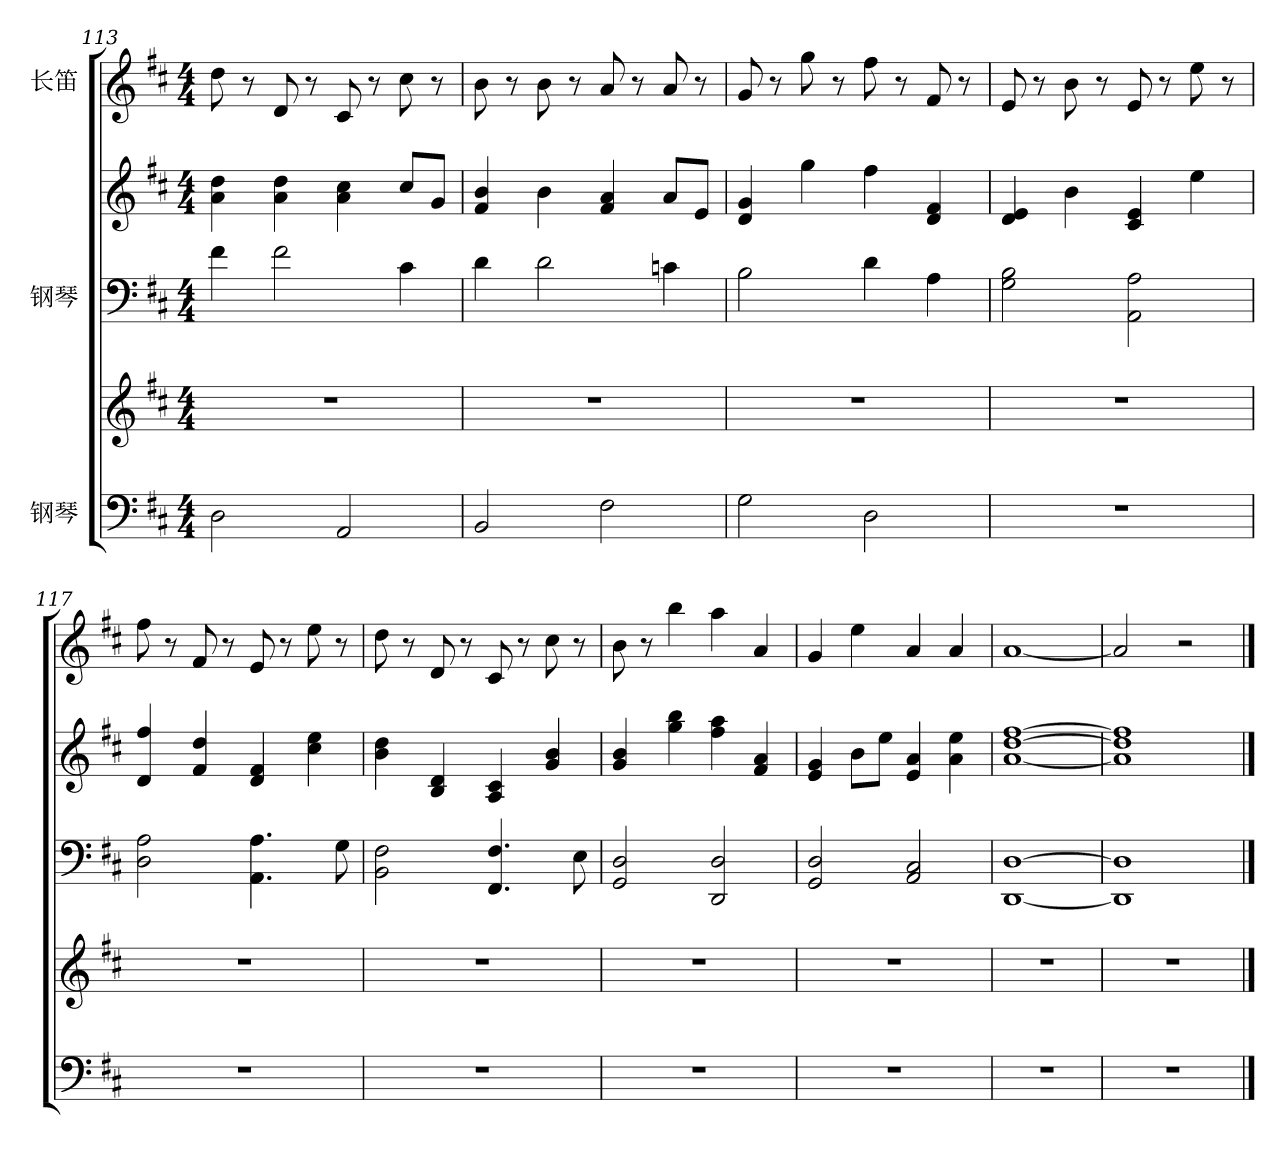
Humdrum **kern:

**kern	**kern	**kern	**kern	**kern
*part3	*part3	*part2	*part2	*part1
*staff5	*staff4	*staff3	*staff2	*staff1
*I"钢琴	*	*I"钢琴	*	*I"长笛
*clefF4	*clefG2	*clefF4	*clefG2	*clefG2
*k[f#c#]	*k[f#c#]	*k[f#c#]	*k[f#c#]	*k[f#c#]
*M4/4	*M4/4	*M4/4	*M4/4	*M4/4
=113	=113	=113	=113	=113
2D\	1r	4f#\	4a\ 4dd\	8dd\
.	.	.	.	8r
.	.	2f#\	4a\ 4dd\	8d/
.	.	.	.	8r
2AA/	.	.	4a\ 4cc#\	8c#/
.	.	.	.	8r
.	.	4c#\	8cc#/L	8cc#\
.	.	.	8g/J	8r
=114	=114	=114	=114	=114
2BB/	1r	4d\	4f#/ 4b/	8b\
.	.	.	.	8r
.	.	2d\	4b\	8b\
.	.	.	.	8r
2F#\	.	.	4f#/ 4a/	8a/
.	.	.	.	8r
.	.	4cn\	8a/L	8a/
.	.	.	8e/J	8r
!!LO:LB:g=z
=115	=115	=115	=115	=115
2G\	1r	2B\	4d/ 4g/	8g/
.	.	.	.	8r
.	.	.	4gg\	8gg\
.	.	.	.	8r
2D\	.	4d\	4ff#\	8ff#\
.	.	.	.	8r
.	.	4A\	4d/ 4f#/	8f#/
.	.	.	.	8r
=116	=116	=116	=116	=116
1r	1r	2G\ 2B\	4d/ 4e/	8e/
.	.	.	.	8r
.	.	.	4b\	8b\
.	.	.	.	8r
.	.	2AA\ 2A\	4c#/ 4e/	8e/
.	.	.	.	8r
.	.	.	4ee\	8ee\
.	.	.	.	8r
=117	=117	=117	=117	=117
1r	1r	2D\ 2A\	4d/ 4ff#/	8ff#\
.	.	.	.	8r
.	.	.	4f#/ 4dd/	8f#/
.	.	.	.	8r
.	.	4.AA\ 4.A\	4d/ 4f#/	8e/
.	.	.	.	8r
.	.	.	4cc#\ 4ee\	8ee\
.	.	8G\	.	8r
=118	=118	=118	=118	=118
1r	1r	2BB\ 2F#\	4b\ 4dd\	8dd\
.	.	.	.	8r
.	.	.	4B/ 4d/	8d/
.	.	.	.	8r
.	.	4.FF#/ 4.F#/	4A/ 4c#/	8c#/
.	.	.	.	8r
.	.	.	4g/ 4b/	8cc#\
.	.	8E\	.	8r
=119	=119	=119	=119	=119
1r	1r	2GG/ 2D/	4g/ 4b/	8b\
.	.	.	.	8r
.	.	.	4gg\ 4bb\	4bb\
.	.	2DD/ 2D/	4ff#\ 4aa\	4aa\
.	.	.	4f#/ 4a/	4a/
!!LO:PB:g=z
=120	=120	=120	=120	=120
1r	1r	2GG/ 2D/	4e/ 4g/	4g/
.	.	.	8b\L	4ee\
.	.	.	8ee\J	.
.	.	2AA/ 2C#/	4e/ 4a/	4a/
.	.	.	4a\ 4ee\	4a/
=121	=121	=121	=121	=121
1r	1r	[1DD [1D	[1a [1dd [1ff#	[1a
=122	=122	=122	=122	=122
1r	1r	1DD] 1D]	1a] 1dd] 1ff#]	2a/]
.	.	.	.	2r
==	==	==	==	==
*-	*-	*-	*-	*-
